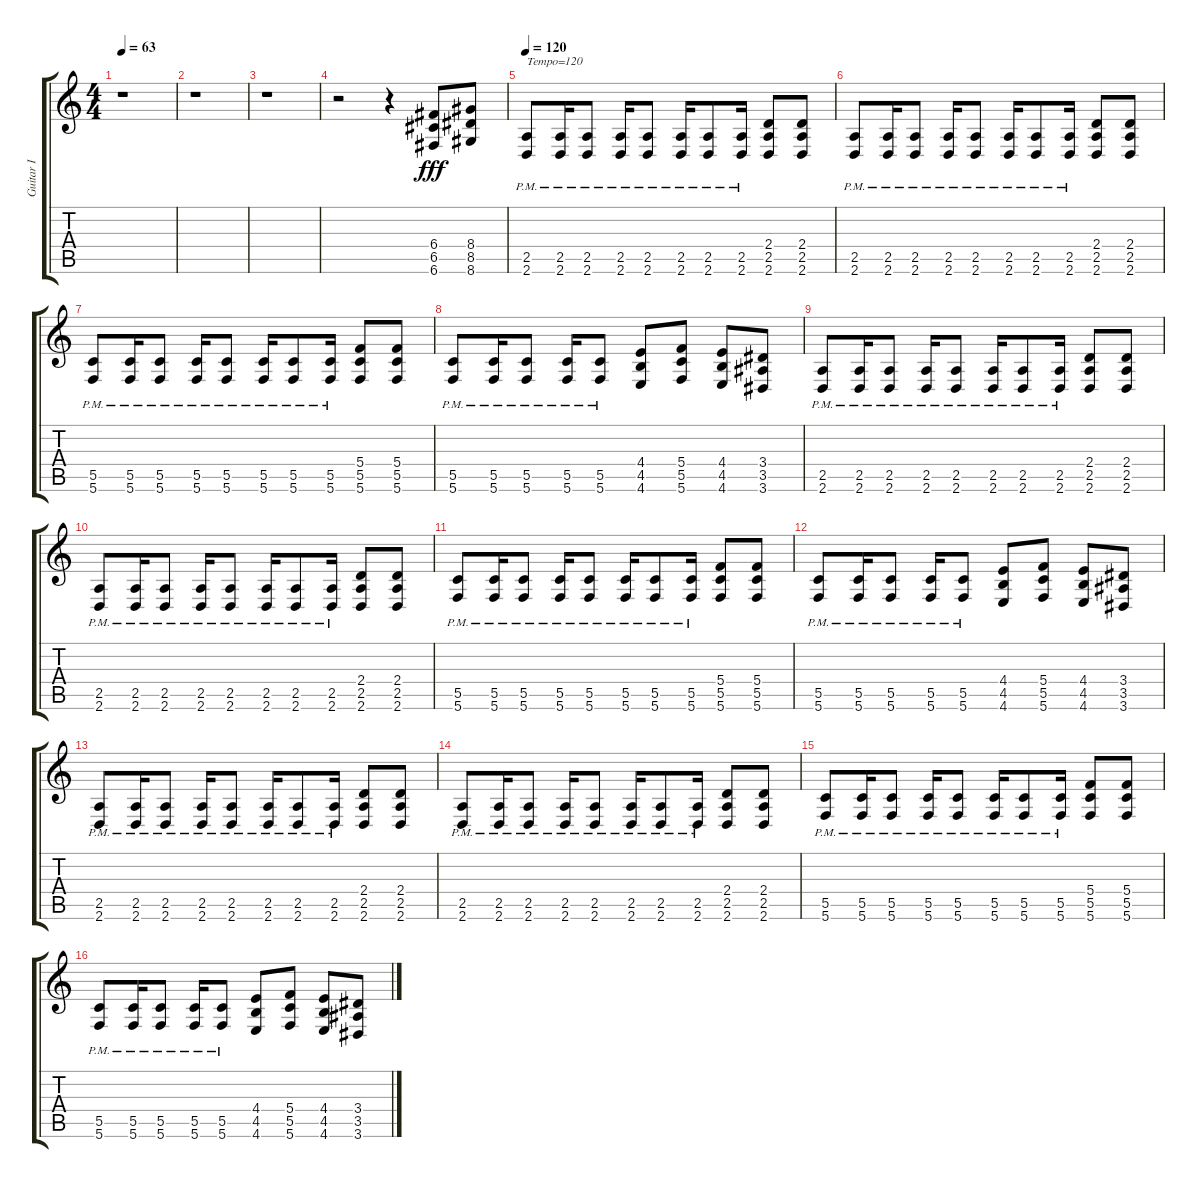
\track ("Guitar I" "Guitar I") {instrument distortionguitar}
\staff {score tabs}
\tuning (D4 A3 F3 C3 G2 C2) {hide}
\ts (4 4)
\tempo 63
\clef g2
\ks c
r.1{dy fff instrument distortionguitar} |
r.1 |
r.1 |
r.2 r.4 (6.4 6.5 6.6).8 (8.4 8.5 8.6).8 |
\tempo 120
(2.5{pm} 2.6{pm}).8{txt "Tempo=120" volume 14 balance 11} (2.5{pm} 2.6{pm}).16 (2.5{pm} 2.6{pm}).8 (2.5{pm} 2.6{pm}).16 (2.5{pm} 2.6{pm}).8 (2.5{pm} 2.6{pm}).16 (2.5{pm} 2.6{pm}).8 (2.5{pm} 2.6{pm}).16 (2.4 2.5 2.6).8 (2.4 2.5 2.6).8 |
(2.5{pm} 2.6{pm}).8 (2.5{pm} 2.6{pm}).16 (2.5{pm} 2.6{pm}).8 (2.5{pm} 2.6{pm}).16 (2.5{pm} 2.6{pm}).8 (2.5{pm} 2.6{pm}).16 (2.5{pm} 2.6{pm}).8 (2.5{pm} 2.6{pm}).16 (2.4 2.5 2.6).8 (2.4 2.5 2.6).8 |
(5.5{pm} 5.6{pm}).8 (5.5{pm} 5.6{pm}).16 (5.5{pm} 5.6{pm}).8 (5.5{pm} 5.6{pm}).16 (5.5{pm} 5.6{pm}).8 (5.5{pm} 5.6{pm}).16 (5.5{pm} 5.6{pm}).8 (5.5{pm} 5.6{pm}).16 (5.4 5.5 5.6).8 (5.4 5.5 5.6).8 |
(5.5{pm} 5.6{pm}).8 (5.5{pm} 5.6{pm}).16 (5.5{pm} 5.6{pm}).8 (5.5{pm} 5.6{pm}).16 (5.5{pm} 5.6{pm}).8 (4.4 4.5 4.6).8 (5.4 5.5 5.6).8 (4.4 4.5 4.6).8 (3.4 3.5 3.6).8 |
(2.5{pm} 2.6{pm}).8 (2.5{pm} 2.6{pm}).16 (2.5{pm} 2.6{pm}).8 (2.5{pm} 2.6{pm}).16 (2.5{pm} 2.6{pm}).8 (2.5{pm} 2.6{pm}).16 (2.5{pm} 2.6{pm}).8 (2.5{pm} 2.6{pm}).16 (2.4 2.5 2.6).8 (2.4 2.5 2.6).8 |
(2.5{pm} 2.6{pm}).8 (2.5{pm} 2.6{pm}).16 (2.5{pm} 2.6{pm}).8 (2.5{pm} 2.6{pm}).16 (2.5{pm} 2.6{pm}).8 (2.5{pm} 2.6{pm}).16 (2.5{pm} 2.6{pm}).8 (2.5{pm} 2.6{pm}).16 (2.4 2.5 2.6).8 (2.4 2.5 2.6).8 |
(5.5{pm} 5.6{pm}).8 (5.5{pm} 5.6{pm}).16 (5.5{pm} 5.6{pm}).8 (5.5{pm} 5.6{pm}).16 (5.5{pm} 5.6{pm}).8 (5.5{pm} 5.6{pm}).16 (5.5{pm} 5.6{pm}).8 (5.5{pm} 5.6{pm}).16 (5.4 5.5 5.6).8 (5.4 5.5 5.6).8 |
(5.5{pm} 5.6{pm}).8 (5.5{pm} 5.6{pm}).16 (5.5{pm} 5.6{pm}).8 (5.5{pm} 5.6{pm}).16 (5.5{pm} 5.6{pm}).8 (4.4 4.5 4.6).8 (5.4 5.5 5.6).8 (4.4 4.5 4.6).8 (3.4 3.5 3.6).8 |
(2.5{pm} 2.6{pm}).8 (2.5{pm} 2.6{pm}).16 (2.5{pm} 2.6{pm}).8 (2.5{pm} 2.6{pm}).16 (2.5{pm} 2.6{pm}).8 (2.5{pm} 2.6{pm}).16 (2.5{pm} 2.6{pm}).8 (2.5{pm} 2.6{pm}).16 (2.4 2.5 2.6).8 (2.4 2.5 2.6).8 |
(2.5{pm} 2.6{pm}).8 (2.5{pm} 2.6{pm}).16 (2.5{pm} 2.6{pm}).8 (2.5{pm} 2.6{pm}).16 (2.5{pm} 2.6{pm}).8 (2.5{pm} 2.6{pm}).16 (2.5{pm} 2.6{pm}).8 (2.5{pm} 2.6{pm}).16 (2.4 2.5 2.6).8 (2.4 2.5 2.6).8 |
(5.5{pm} 5.6{pm}).8 (5.5{pm} 5.6{pm}).16 (5.5{pm} 5.6{pm}).8 (5.5{pm} 5.6{pm}).16 (5.5{pm} 5.6{pm}).8 (5.5{pm} 5.6{pm}).16 (5.5{pm} 5.6{pm}).8 (5.5{pm} 5.6{pm}).16 (5.4 5.5 5.6).8 (5.4 5.5 5.6).8 |
(5.5{pm} 5.6{pm}).8 (5.5{pm} 5.6{pm}).16 (5.5{pm} 5.6{pm}).8 (5.5{pm} 5.6{pm}).16 (5.5{pm} 5.6{pm}).8 (4.4 4.5 4.6).8 (5.4 5.5 5.6).8 (4.4 4.5 4.6).8 (3.4 3.5 3.6).8
